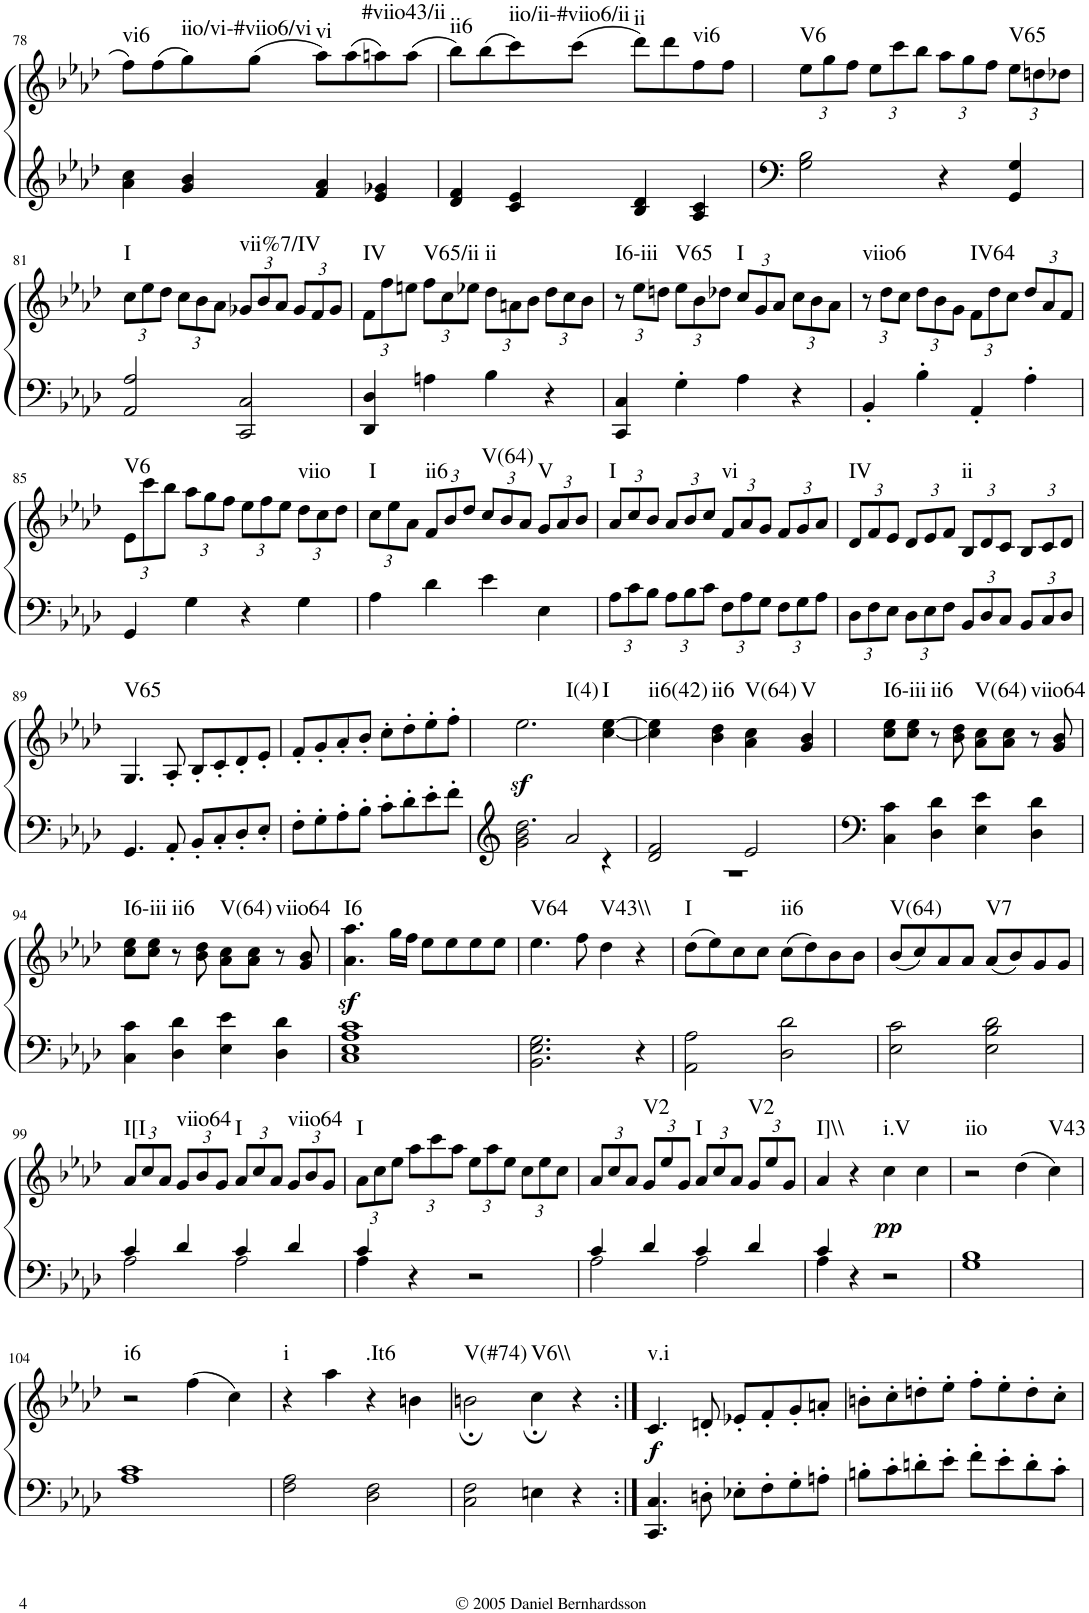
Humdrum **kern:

**kern	**kern	**dynam	**harte
*part1	*part1	*part1	*part1
*staff2	*staff1	*staff1/2	*
*I"Piano	*	*	*
*I'Pno.	*	*	*
!!LO:PB:g=z
*clefG2	*clefG2	*	*
*k[b-e-a-d-]	*k[b-e-a-d-]	*	*
*M4/4	*M4/4	*	*
*met(c)	*met(c)	*	*
=78	=78	=78	=78
!	!	!	!LO:H:kt=vi6
4a-\ 4cc\	8ff\L	.	N
.	(8ff\	.	.
!	!	!	!LO:H:kt=iio/vi-#viio6/vi
4g/ 4b-/	8gg\)	.	N
.	(8gg\J	.	.
!	!	!	!LO:H:kt=vi
4f/ 4a-/	8aa-\L)	.	N
.	(8aa-\	.	.
!	!	!	!LO:H:kt=#viio43/ii
4e-/ 4g-X/	8aan\)	.	N
.	(8aa\J	.	.
=79	=79	=79	=79
!	!	!	!LO:H:kt=ii6
4d-/ 4f/	8bb-\L)	.	N
.	(8bb-\	.	.
!	!	!	!LO:H:kt=iio/ii-#viio6/ii
4c/ 4e-/	8ccc\)	.	N
.	(8ccc\J	.	.
!	!	!	!LO:H:kt=ii
4B-/ 4d-/	8ddd-\L)	.	N
.	8ddd-\	.	.
!	!	!	!LO:H:kt=vi6
4A-/ 4c/	8ff\	.	N
.	8ff\J	.	.
=80	=80	=80	=80
*	*Xbrackettup	*	*
!	!	!	!LO:H:kt=V6
2G\ 2B-\	12ee-\L	.	N
.	12gg\	.	.
.	12ff\J	.	.
.	12ee-\L	.	.
.	12ccc\	.	.
.	12bb-\J	.	.
4r	12aa-\L	.	.
.	12gg\	.	.
.	12ff\J	.	.
!	!	!	!LO:H:kt=V65
4GG/ 4G/	12ee-\L	.	N
.	12ddn\	.	.
.	12dd-X\J	.	.
!!LO:LB:g=z
=81	=81	=81	=81
!	!	!	!LO:H:kt=I
2AA-/ 2A-/	12cc\L	.	N
.	12ee-\	.	.
.	12dd-\J	.	.
.	12cc\L	.	.
.	12b-\	.	.
.	12a-\J	.	.
!	!	!	!LO:H:kt=vii%7/IV
2CC/ 2C/	12g-X/L	.	N
.	12b-/	.	.
.	12a-/J	.	.
.	12g-/L	.	.
.	12f/	.	.
.	12g-/J	.	.
=82	=82	=82	=82
!	!	!	!LO:H:kt=IV
4DD-/ 4D-/	12f\L	.	N
.	12ff\	.	.
.	12een\J	.	.
!	!	!	!LO:H:kt=V65/ii
4An\	12ff\L	.	N
.	12cc\	.	.
.	12ee-X\J	.	.
!	!	!	!LO:H:kt=ii
4B-\	12dd-\L	.	N
.	12an\	.	.
.	12b-\J	.	.
4r	12dd-\L	.	.
.	12cc\	.	.
.	12b-\J	.	.
=83	=83	=83	=83
!	!	!	!LO:H:kt=I6-iii
4CC/ 4C/	12r	.	N
.	12ee-\L	.	.
.	12ddn\J	.	.
!	!	!	!LO:H:kt=V65
4G'\	12ee-\L	.	N
.	12b-\	.	.
.	12dd-X\J	.	.
!	!	!	!LO:H:kt=I
4A-\	12cc/L	.	N
.	12g/	.	.
.	12a-/J	.	.
4r	12cc\L	.	.
.	12b-\	.	.
.	12a-\J	.	.
=84	=84	=84	=84
!	!	!	!LO:H:kt=viio6
4BB-'/	12r	.	N
.	12dd-\L	.	.
.	12cc\J	.	.
4B-'\	12dd-\L	.	.
.	12b-\	.	.
.	12g\J	.	.
!	!	!	!LO:H:kt=IV64
4AA-'/	12f\L	.	N
.	12dd-\	.	.
.	12cc\J	.	.
4A-'\	12dd-/L	.	.
.	12a-/	.	.
.	12f/J	.	.
!!LO:LB:g=z
=85	=85	=85	=85
!	!	!	!LO:H:kt=V6
4GG/	12e-\L	.	N
.	12ccc\	.	.
.	12bb-\J	.	.
4G\	12aa-\L	.	.
.	12gg\	.	.
.	12ff\J	.	.
4r	12ee-\L	.	.
.	12ff\	.	.
.	12ee-\J	.	.
!	!	!	!LO:H:kt=viio
4G\	12dd-\L	.	N
.	12cc\	.	.
.	12dd-\J	.	.
=86	=86	=86	=86
!	!	!	!LO:H:kt=I
4A-\	12cc\L	.	N
.	12ee-\	.	.
.	12a-\J	.	.
!	!	!	!LO:H:kt=ii6
4d-\	12f/L	.	N
.	12b-/	.	.
.	12dd-/J	.	.
!	!	!	!LO:H:kt=V(64)
4e-\	12cc/L	.	N
.	12b-/	.	.
.	12a-/J	.	.
!	!	!	!LO:H:kt=V
4E-\	12g/L	.	N
.	12a-/	.	.
.	12b-/J	.	.
=87	=87	=87	=87
*Xbrackettup	*	*	*
!	!	!	!LO:H:kt=I
12A-\L	12a-/L	.	N
12c\	12cc/	.	.
12B-\J	12b-/J	.	.
12A-\L	12a-/L	.	.
12B-\	12b-/	.	.
12c\J	12cc/J	.	.
!	!	!	!LO:H:kt=vi
12F\L	12f/L	.	N
12A-\	12a-/	.	.
12G\J	12g/J	.	.
12F\L	12f/L	.	.
12G\	12g/	.	.
12A-\J	12a-/J	.	.
=88	=88	=88	=88
!	!	!	!LO:H:kt=IV
12D-\L	12d-/L	.	N
12F\	12f/	.	.
12E-\J	12e-/J	.	.
12D-\L	12d-/L	.	.
12E-\	12e-/	.	.
12F\J	12f/J	.	.
!	!	!	!LO:H:kt=ii
12BB-/L	12B-/L	.	N
12D-/	12d-/	.	.
12C/J	12c/J	.	.
12BB-/L	12B-/L	.	.
12C/	12c/	.	.
12D-/J	12d-/J	.	.
!!LO:LB:g=z
=89	=89	=89	=89
!	!	!	!LO:H:kt=V65
4.GG/	4.G/	.	N
8AA-'/	8A-'/	.	.
8BB-'/L	8B-'/L	.	.
8C'/	8c'/	.	.
8D-'/	8d-'/	.	.
8E-'/J	8e-'/J	.	.
=90	=90	=90	=90
8F'\L	8f'/L	.	.
8G'\	8g'/	.	.
8A-'\	8a-'/	.	.
8B-'\J	8b-'/J	.	.
8c'\L	8cc'\L	.	.
8d-'\	8dd-'\	.	.
8e-'\	8ee-'\	.	.
8f'\J	8ff'\J	.	.
=91	=91	=91	=91
*^	*	*	*
!	!	!	!LO:DY:b	!LO:H:kt=I(4)
2g\ 2b-\	2.dd-\	2.ee-\	sf	N
2a-/	.	.	.	.
!	!	!	!	!LO:H:kt=I
.	4r	[<4cc\ [>4ee-\	.	N
=92	=92	=92	=92	=92
!	!	!	!	!LO:H:kt=ii6(42)
2d-/ 2f/	1r	4cc\] 4ee-\]	.	N
!	!	!	!	!LO:H:kt=ii6
.	.	4b-\ 4dd-\	.	N
!	!	!	!	!LO:H:kt=V(64)
2e-/	.	4a-\ 4cc\	.	N
!	!	!	!	!LO:H:kt=V
.	.	4g/ 4b-/	.	N
*v	*v	*	*	*
=93	=93	=93	=93
!	!	!	!LO:H:kt=I6-iii
4C\ 4c\	8cc\ 8ee-\L	.	N
.	8cc\ 8ee-\J	.	.
!	!	!	!LO:H:kt=ii6
4D-\ 4d-\	8r	.	N
.	8b-\ 8dd-\	.	.
!	!	!	!LO:H:kt=V(64)
4E-\ 4e-\	8a-\ 8cc\L	.	N
.	8a-\ 8cc\J	.	.
!	!	!	!LO:H:kt=viio64
4D-\ 4d-\	8r	.	N
.	8g/ 8b-/	.	.
!!LO:LB:g=z
=94	=94	=94	=94
!	!	!	!LO:H:kt=I6-iii
4C\ 4c\	8cc\ 8ee-\L	.	N
.	8cc\ 8ee-\J	.	.
!	!	!	!LO:H:kt=ii6
4D-\ 4d-\	8r	.	N
.	8b-\ 8dd-\	.	.
!	!	!	!LO:H:kt=V(64)
4E-\ 4e-\	8a-\ 8cc\L	.	N
.	8a-\ 8cc\J	.	.
!	!	!	!LO:H:kt=viio64
4D-\ 4d-\	8r	.	N
.	8g/ 8b-/	.	.
=95	=95	=95	=95
!	!	!LO:DY:b	!LO:H:kt=I6
1C 1E- 1A- 1c	4.a-\ 4.aa-\	sf	N
.	16gg\LL	.	.
.	16ff\JJ	.	.
.	8ee-\L	.	.
.	8ee-\	.	.
.	8ee-\	.	.
.	8ee-\J	.	.
=96	=96	=96	=96
!	!	!	!LO:H:kt=V64
2.BB-\ 2.E-\ 2.G\	4.ee-\	.	N
.	8ff\	.	.
!	!	!	!LO:H:kt=V43\\
.	4dd-\	.	N
4r	4r	.	.
=97	=97	=97	=97
!	!	!	!LO:H:kt=I
2AA-\ 2A-\	(8dd-\L	.	N
.	8ee-\)	.	.
.	8cc\	.	.
.	8cc\J	.	.
!	!	!	!LO:H:kt=ii6
2D-\ 2d-\	(8cc\L	.	N
.	8dd-\)	.	.
.	8b-\	.	.
.	8b-\J	.	.
=98	=98	=98	=98
!	!	!	!LO:H:kt=V(64)
2E-\ 2c\	(8b-/L	.	N
.	8cc/)	.	.
.	8a-/	.	.
.	8a-/J	.	.
!	!	!	!LO:H:kt=V7
2E-\ 2B-\ 2d-\	(8a-/L	.	N
.	8b-/)	.	.
.	8g/	.	.
.	8g/J	.	.
!!LO:LB:g=z
=99	=99	=99	=99
*^	*	*	*
!	!	!	!	!LO:H:kt=I[I
4c/	2A-\	12a-/L	.	N
.	.	12cc/	.	.
.	.	12a-/J	.	.
!	!	!	!	!LO:H:kt=viio64
4d-/	.	12g/L	.	N
.	.	12b-/	.	.
.	.	12g/J	.	.
!	!	!	!	!LO:H:kt=I
4c/	2A-\	12a-/L	.	N
.	.	12cc/	.	.
.	.	12a-/J	.	.
!	!	!	!	!LO:H:kt=viio64
4d-/	.	12g/L	.	N
.	.	12b-/	.	.
.	.	12g/J	.	.
=100	=100	=100	=100	=100
!	!	!	!	!LO:H:kt=I
4c/	4A-\	12a-\L	.	N
.	.	12cc\	.	.
.	.	12ee-\J	.	.
4r	4ryy	12aa-\L	.	.
.	.	12ccc\	.	.
.	.	12aa-\J	.	.
2r	2ryy	12ee-\L	.	.
.	.	12aa-\	.	.
.	.	12ee-\J	.	.
.	.	12cc\L	.	.
.	.	12ee-\	.	.
.	.	12cc\J	.	.
=101	=101	=101	=101	=101
4c/	2A-\	12a-/L	.	.
.	.	12cc/	.	.
.	.	12a-/J	.	.
!	!	!	!	!LO:H:kt=V2
4d-/	.	12g/L	.	N
.	.	12ee-/	.	.
.	.	12g/J	.	.
!	!	!	!	!LO:H:kt=I
4c/	2A-\	12a-/L	.	N
.	.	12cc/	.	.
.	.	12a-/J	.	.
!	!	!	!	!LO:H:kt=V2
4d-/	.	12g/L	.	N
.	.	12ee-/	.	.
.	.	12g/J	.	.
=102	=102	=102	=102	=102
!	!	!	!	!LO:H:kt=I]\\
4c/	4A-\	4a-/	.	N
4r	4ryy	4r	.	.
!	!	!	!LO:DY:b	!LO:H:kt=i.V
2r	2ryy	4cc\	pp	N
.	.	4cc\	.	.
*v	*v	*	*	*
=103	=103	=103	=103
!	!	!	!LO:H:kt=iio
1G 1B-	2r	.	N
.	(4dd-\	.	.
!	!	!	!LO:H:kt=V43
.	4cc\)	.	N
!!LO:LB:g=z
=104	=104	=104	=104
!	!	!	!LO:H:kt=i6
1A- 1c	2r	.	N
.	(4ff\	.	.
.	4cc\)	.	.
=105	=105	=105	=105
!	!	!	!LO:H:kt=i
2F\ 2A-\	4r	.	N
.	4aa-\	.	.
!	!	!	!LO:H:kt=.It6
2D-\ 2F\	4r	.	N
.	4bn\	.	.
=106	=106	=106	=106
*	*^	*	*
!	!	!	!	!LO:H:kt=V(#74)
2C\ 2F\	2bn\	2r;yy	.	N
!	!	!	!	!LO:H:kt=V6\\
4En\	4cc\	4r;yy	.	N
4r	4r	4ryy	.	.
=107:|!	=107:|!	=107:|!	=107:|!	=107:|!
!	!	!	!LO:DY:b	!LO:H:kt=v.i
*	*v	*v	*	*
4.CC/ 4.C/	4.c/	f	N
8Dn'\	8dn'/	.	.
8E-X'\L	8e-X'/L	.	.
8F'\	8f'/	.	.
8G'\	8g'/	.	.
8An'\J	8an'/J	.	.
=108	=108	=108	=108
8Bn'\L	8bn'\L	.	.
8c'\	8cc'\	.	.
8dn'\	8ddn'\	.	.
8e-'\J	8ee-'\J	.	.
8f'\L	8ff'\L	.	.
8e-'\	8ee-'\	.	.
8d'\	8dd'\	.	.
8c'\J	8cc'\J	.	.
=	=	=	=
*-	*-	*-	*-
